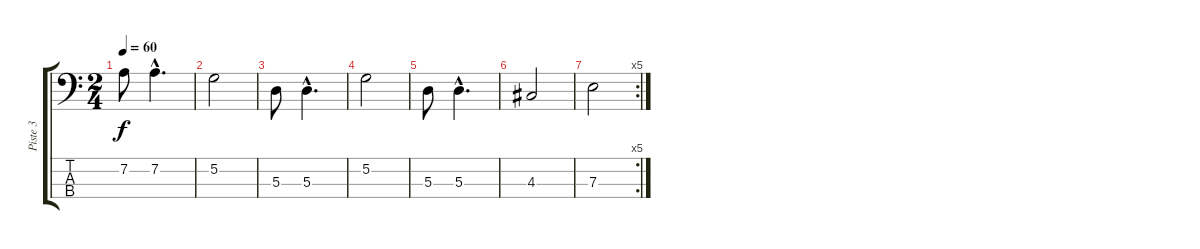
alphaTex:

\track ("Piste 3" "Piste 3") {instrument fretlessbass}
\staff {score tabs}
\tuning (G2 D2 A1 E1) {hide}
\ts (2 4)
\tempo 60
\clef f4
\ks c
7.2.8{dy f} 7.2{hac}.4{d} |
5.2.2 |
5.3.8 5.3{hac}.4{d} |
5.2.2 |
5.3.8 5.3{hac}.4{d} |
4.3.2 |
\rc 5
7.3.2
